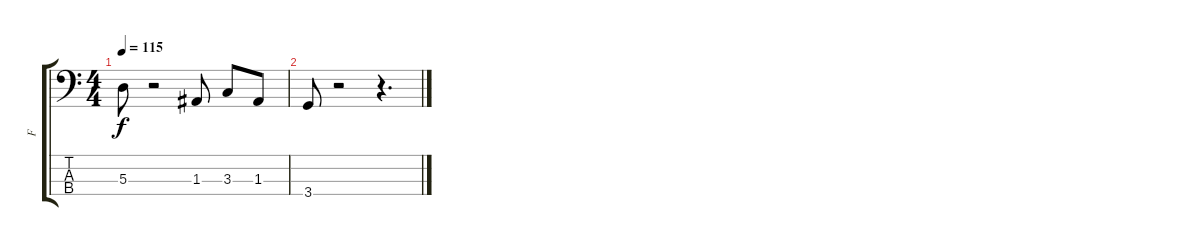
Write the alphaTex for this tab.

\track ("F" "F") {instrument electricbasspick}
\staff {score tabs}
\tuning (G2 D2 A1 E1) {hide}
\ts (4 4)
\tempo 115
\clef f4
\ks c
5.3.8{dy f} r.2 1.3.8 3.3.8 1.3.8 |
3.4.8 r.2 r.4{d}
